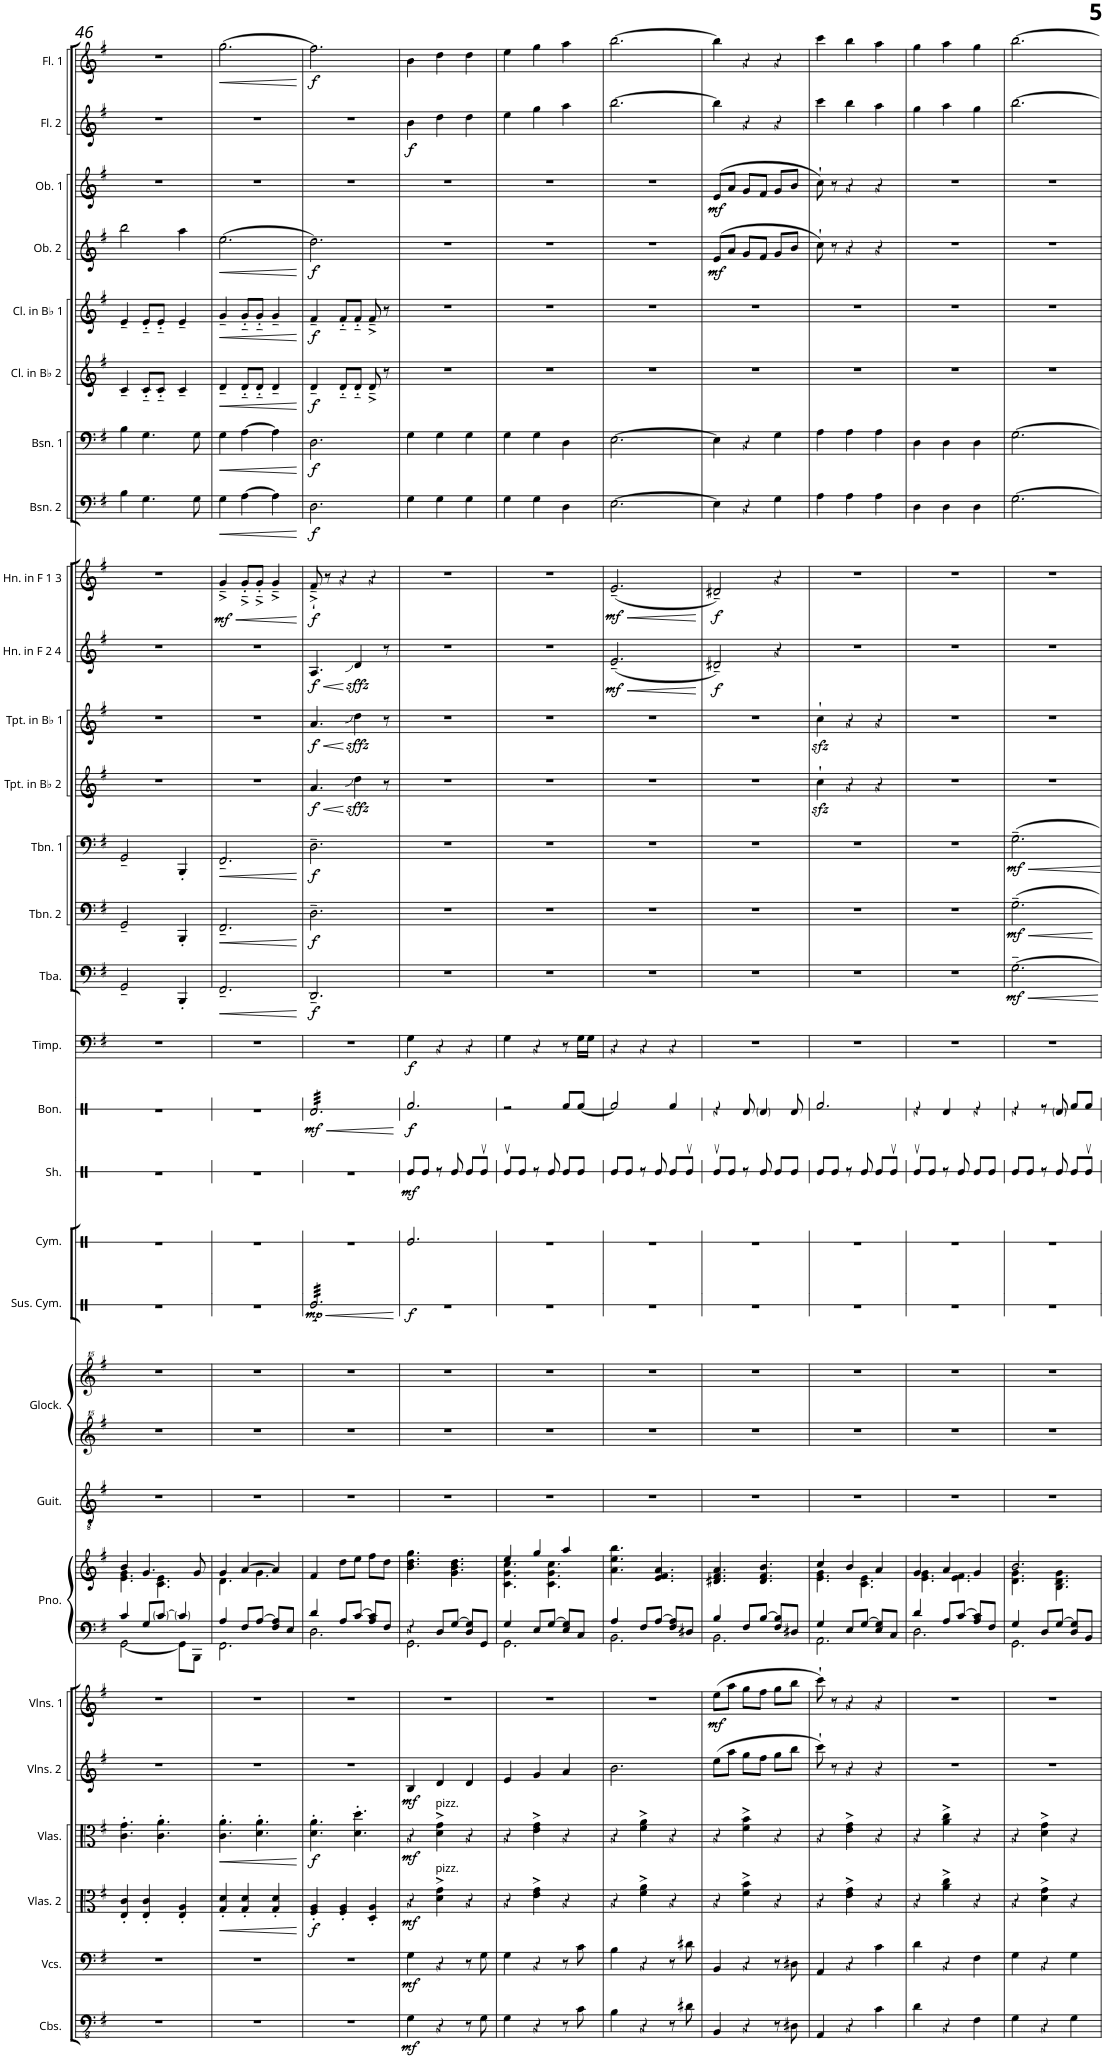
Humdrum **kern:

**kern	**dynam	**kern	**dynam	**kern	**dynam	**kern	**dynam	**kern	**dynam	**kern	**dynam	**kern	**kern	**kern	**kern	**kern	**kern	**dynam	**kern	**kern	**dynam	**kern	**dynam	**kern	**dynam	**kern	**dynam	**kern	**dynam	**kern	**dynam	**kern	**dynam	**kern	**dynam	**kern	**dynam	**kern	**dynam	**kern	**dynam	**kern	**dynam	**kern	**dynam	**kern	**dynam	**kern	**dynam	**kern	**dynam	**kern	**dynam	**kern	**dynam
*part29	*part29	*part28	*part28	*part27	*part27	*part26	*part26	*part25	*part25	*part24	*part24	*part23	*part23	*part22	*part21	*part21	*part20	*part20	*part19	*part18	*part18	*part17	*part17	*part16	*part16	*part15	*part15	*part14	*part14	*part13	*part13	*part12	*part12	*part11	*part11	*part10	*part10	*part9	*part9	*part8	*part8	*part7	*part7	*part6	*part6	*part5	*part5	*part4	*part4	*part3	*part3	*part2	*part2	*part1	*part1
*staff31	*staff31	*staff30	*staff30	*staff29	*staff29	*staff28	*staff28	*staff27	*staff27	*staff26	*staff26	*staff25	*staff24	*staff23	*staff22	*staff21	*staff20	*staff20	*staff19	*staff18	*staff18	*staff17	*staff17	*staff16	*staff16	*staff15	*staff15	*staff14	*staff14	*staff13	*staff13	*staff12	*staff12	*staff11	*staff11	*staff10	*staff10	*staff9	*staff9	*staff8	*staff8	*staff7	*staff7	*staff6	*staff6	*staff5	*staff5	*staff4	*staff4	*staff3	*staff3	*staff2	*staff2	*staff1	*staff1
*I"Contrabasses	*	*I"Violoncellos	*	*I"Violas 2	*	*I"Violas	*	*I"Violins 2	*	*I"Violins 1	*	*I"Piano	*	*I"Classical Guitar	*I"Glockenspiel	*	*I"Suspended Cymbal	*	*I"Cymbals	*I"Shaker	*	*I"Bongos	*	*I"Timpani	*	*I"Tuba	*	*I"Trombone 2	*	*I"Trombone 1	*	*I"Trumpet in Bb 2	*	*I"Trumpet in Bb 1	*	*I"Horn in F 2 &amp; 4	*	*I"Horn in F 1 &amp; 3	*	*I"Bassoon 2	*	*I"Bassoon 1	*	*I"Clarinet in Bb 2	*	*I"Clarinet in Bb 1	*	*I"Oboe 2	*	*I"Oboe 1	*	*I"Flute 2	*	*I"Flute 1	*
*I'Cbs.	*	*I'Vcs.	*	*I'Vlas. 2	*	*I'Vlas.	*	*I'Vlns. 2	*	*I'Vlns. 1	*	*I'Pno.	*	*I'Guit.	*I'Glock.	*	*I'Sus. Cym.	*	*I'Cym.	*I'Sh.	*	*I'Bon.	*	*I'Timp.	*	*I'Tba.	*	*I'Tbn. 2	*	*I'Tbn. 1	*	*I'Tpt. in Bb 2	*	*I'Tpt. in Bb 1	*	*I'Hn. in F 2 4	*	*I'Hn. in F 1 3	*	*I'Bsn. 2	*	*I'Bsn. 1	*	*I'Cl. in Bb 2	*	*I'Cl. in Bb 1	*	*I'Ob. 2	*	*I'Ob. 1	*	*I'Fl. 2	*	*I'Fl. 1	*
!!LO:PB:g=z
*clefFv4	*	*clefF4	*	*clefC3	*	*clefC3	*	*clefG2	*	*clefG2	*	*clefF4	*clefG2	*clefGv2	*clefG^^2	*clefG^^2	*clefX	*	*clefX	*clefX	*	*clefX	*	*clefF4	*	*clefF4	*	*clefF4	*	*clefF4	*	*clefG2	*	*clefG2	*	*clefG2	*	*clefG2	*	*clefF4	*	*clefF4	*	*clefG2	*	*clefG2	*	*clefG2	*	*clefG2	*	*clefG2	*	*clefG2	*
*	*	*	*	*	*	*	*	*	*	*	*	*	*	*	*	*	*	*	*	*	*	*	*	*	*	*	*	*	*	*	*	*Trd1c2	*	*Trd1c2	*	*Trd4c7	*	*Trd4c7	*	*	*	*	*	*Trd1c2	*	*Trd1c2	*	*	*	*	*	*	*	*	*
*k[f#]	*	*k[f#]	*	*k[f#]	*	*k[f#]	*	*k[f#]	*	*k[f#]	*	*k[f#]	*k[f#]	*k[f#]	*k[f#]	*k[f#]	*k[]	*	*k[]	*k[]	*	*k[]	*	*k[f#]	*	*k[f#]	*	*k[f#]	*	*k[f#]	*	*k[f#]	*	*k[f#]	*	*k[f#]	*	*k[f#]	*	*k[f#]	*	*k[f#]	*	*k[f#]	*	*k[f#]	*	*k[f#]	*	*k[f#]	*	*k[f#]	*	*k[f#]	*
*M3/4	*	*M3/4	*	*M3/4	*	*M3/4	*	*M3/4	*	*M3/4	*	*M3/4	*M3/4	*M3/4	*M3/4	*M3/4	*M3/4	*	*M3/4	*M3/4	*	*M3/4	*	*M3/4	*	*M3/4	*	*M3/4	*	*M3/4	*	*M3/4	*	*M3/4	*	*M3/4	*	*M3/4	*	*M3/4	*	*M3/4	*	*M3/4	*	*M3/4	*	*M3/4	*	*M3/4	*	*M3/4	*	*M3/4	*
=46	=46	=46	=46	=46	=46	=46	=46	=46	=46	=46	=46	=46	=46	=46	=46	=46	=46	=46	=46	=46	=46	=46	=46	=46	=46	=46	=46	=46	=46	=46	=46	=46	=46	=46	=46	=46	=46	=46	=46	=46	=46	=46	=46	=46	=46	=46	=46	=46	=46	=46	=46	=46	=46	=46	=46
*	*	*	*	*	*	*	*	*	*	*	*	*^	*^	*	*	*	*	*	*	*	*	*	*	*	*	*	*	*	*	*	*	*	*	*	*	*	*	*	*	*	*	*	*	*	*	*	*	*	*	*	*	*	*	*	*
2.r	.	2.r	.	4E/' 4c/'	.	4.c\' 4.g\'	.	2.r	.	2.r	.	4c/	[2GG\	4b/	4.e\ 4.g\	2.r	2.r	2.r	2.r	.	2.r	2.r	.	2.r	.	2.r	.	2GG~/	.	2GG~/	.	2GG~/	.	2.r	.	2.r	.	2.r	.	2.r	.	4B\	.	4B\	.	4c~/	.	4e~/	.	2bb\	.	2.r	.	2.r	.	2.r	.
.	.	.	.	4E/' 4c/'	.	.	.	.	.	.	.	8G/L	.	4.g/	.	.	.	.	.	.	.	.	.	.	.	.	.	.	.	.	.	.	.	.	.	.	.	.	.	.	.	4.G\	.	4.G\	.	8c'~/L	.	8e'~/L	.	.	.	.	.	.	.	.	.
.	.	.	.	.	.	4.c\' 4.a\'	.	.	.	.	.	[8c/J	.	.	4.c\ 4.e\	.	.	.	.	.	.	.	.	.	.	.	.	.	.	.	.	.	.	.	.	.	.	.	.	.	.	.	.	.	.	8c'~/J	.	8e'~/J	.	.	.	.	.	.	.	.	.
.	.	.	.	4E/' 4A/'	.	.	.	.	.	.	.	4c/]	8GG\L]	.	.	.	.	.	.	.	.	.	.	.	.	.	.	4BBB'/	.	4BBB'/	.	4BBB'/	.	.	.	.	.	.	.	.	.	.	.	.	.	4c~/	.	4e~/	.	4aa\	.	.	.	.	.	.	.
.	.	.	.	.	.	.	.	.	.	.	.	.	8BBB\J	8g/	.	.	.	.	.	.	.	.	.	.	.	.	.	.	.	.	.	.	.	.	.	.	.	.	.	.	.	8G\	.	8G\	.	.	.	.	.	.	.	.	.	.	.	.	.
=47	=47	=47	=47	=47	=47	=47	=47	=47	=47	=47	=47	=47	=47	=47	=47	=47	=47	=47	=47	=47	=47	=47	=47	=47	=47	=47	=47	=47	=47	=47	=47	=47	=47	=47	=47	=47	=47	=47	=47	=47	=47	=47	=47	=47	=47	=47	=47	=47	=47	=47	=47	=47	=47	=47	=47	=47	=47
!	!	!	!	!	!	!	!	!	!	!	!	!	!	!	!	!	!	!	!	!	!	!	!	!	!	!	!	!	!LO:HP:b	!	!LO:HP:b	!	!LO:HP:b	!	!	!	!	!	!	!	!LO:HP:b	!	!	!	!	!	!	!	!	!	!	!	!	!	!	!	!LO:HP:b
!	!	!	!	!	!	!	!	!	!	!	!	!	!	!	!	!	!	!	!	!	!	!	!	!	!	!	!	!	!	!	!	!	!	!	!	!	!	!	!	!	!LO:DY:n=1:b	!	!	!	!	!	!	!	!	!	!	!	!	!	!	!	!
2.r	.	2.r	.	4G/' 4d/'	.	4.c\' 4.a\'	.	2.r	.	2.r	.	4A/	2.FF#\	4g/	4.d\	2.r	2.r	2.r	2.r	.	2.r	2.r	.	2.r	.	2.r	.	2.FF#~/	<	2.FF#~/	<	2.FF#~/	<	2.r	.	2.r	.	2.r	.	4g~^/	< mf	4G\	.	4G\	.	4d~/	.	4g~/	.	(2.ee\	.	2.r	.	2.r	.	(2.gg\	<
.	.	.	.	4G/' 4d/'	.	.	.	.	.	.	.	8F#/L	.	[4a/	.	.	.	.	.	.	.	.	.	.	.	.	.	.	.	.	.	.	.	.	.	.	.	.	.	8g'~^/L	.	[4A\	.	[4A\	.	8d'~/L	.	8g'~/L	.	.	.	.	.	.	.	.	.
.	.	.	.	.	.	4.d\' 4.a\'	.	.	.	.	.	[8A/J	.	.	4.g\	.	.	.	.	.	.	.	.	.	.	.	.	.	.	.	.	.	.	.	.	.	.	.	.	8g'~^/J	.	.	.	.	.	8d'~/J	.	8g'~/J	.	.	.	.	.	.	.	.	.
.	.	.	.	4G/' 4d/'	.	.	.	.	.	.	.	8F#/ 8A/]L	.	4a/]	.	.	.	.	.	.	.	.	.	.	.	.	.	.	.	.	.	.	.	.	.	.	.	.	.	4g~^/	.	4A\]	.	4A\]	.	4d~/	.	4g~/	.	.	.	.	.	.	.	.	.
.	.	.	.	.	.	.	.	.	.	.	.	8E/J	.	.	.	.	.	.	.	.	.	.	.	.	.	.	.	.	.	.	.	.	.	.	.	.	.	.	.	.	.	.	.	.	.	.	.	.	.	.	.	.	.	.	.	.	.
*	*	*	*	*	*	*	*	*	*	*	*	*v	*v	*	*	*	*	*	*	*	*	*	*	*	*	*	*	*	*	*	*	*	*	*	*	*	*	*	*	*	*	*	*	*	*	*	*	*	*	*	*	*	*	*	*	*	*
*	*	*	*	*	*	*	*	*	*	*	*	*	*v	*v	*	*	*	*	*	*	*	*	*	*	*	*	*	*	*	*	*	*	*	*	*	*	*	*	*	*	*	*	*	*	*	*	*	*	*	*	*	*	*	*	*	*
.	.	.	.	.	.	.	.	.	.	.	.	.	.	.	.	.	.	.	.	.	.	.	.	.	.	.	.	.	.	.	.	.	.	.	.	.	.	.	.	.	.	.	.	.	.	.	.	.	.	.	.	.	.	.	[
=48	=48	=48	=48	=48	=48	=48	=48	=48	=48	=48	=48	=48	=48	=48	=48	=48	=48	=48	=48	=48	=48	=48	=48	=48	=48	=48	=48	=48	=48	=48	=48	=48	=48	=48	=48	=48	=48	=48	=48	=48	=48	=48	=48	=48	=48	=48	=48	=48	=48	=48	=48	=48	=48	=48	=48
*	*	*	*	*	*	*	*	*	*	*	*	*^	*	*	*	*	*	*	*	*	*	*	*	*	*	*	*	*	*	*	*	*	*	*	*	*	*	*	*	*	*	*	*	*	*	*	*	*	*	*	*	*	*	*	*
!	!	!	!	!	!LO:DY:b	!	!LO:DY:b	!	!	!	!	!	!	!	!	!	!	!	!LO:DY:b	!	!	!	!	!LO:DY:b	!	!	!	!LO:DY:b	!	!LO:DY:b	!	!LO:DY:b	!	!LO:DY:b	!	!LO:DY:b	!	!LO:HP:b	!	!	!	!	!	!	!	!	!	!	!	!	!	!	!	!	!	!
!	!	!	!	!	!	!	!	!	!	!	!	!	!	!	!	!	!	!	!	!	!	!	!	!	!	!	!	!	!	!	!	!	!	!	!	!	!	!LO:DY:n=1:b	!	!LO:DY:b	!	!LO:DY:b	!	!LO:DY:b	!	!LO:DY:b	!	!LO:DY:b	!	!LO:DY:b	!	!	!	!	!	!LO:DY:b
*	*	*	*	*	*	*	*	*	*	*	*	*	*	*	*	*	*	*tremolo	*	*	*	*	*	*	*	*	*	*	*	*	*	*	*	*	*	*	*	*	*	*	*	*	*	*	*	*	*	*	*	*	*	*	*	*	*	*
*	*	*	*	*	*	*	*	*	*	*	*	*	*	*	*	*	*	*	*	*	*	*	*tremolo	*	*	*	*	*	*	*	*	*	*	*	*	*	*	*	*	*	*	*	*	*	*	*	*	*	*	*	*	*	*	*	*	*
2.r	.	2.r	.	4F#/' 4A/'	f	4.d\' 4.a\'	f	2.r	.	2.r	.	4d/	2.D\	4f#/	2.r	2.r	2.r	32Re/LLL	mp	2.r	2.r	.	32Rd/LLL	mf	2.r	.	2.DD~/	f	2.D~\	f	2.D~\	f	4.a/	f	4.a/	f	4.A/	< f	8f#~^`/	f	2.D\	f	2.D\	f	4d~/	f	4f#~/	f	2.dd\)	f	2.r	.	2.r	.	2.ff#\)	f
.	.	.	.	.	.	.	.	.	.	.	.	.	.	.	.	.	.	32Re/	.	.	.	.	32Rd/	.	.	.	.	.	.	.	.	.	.	.	.	.	.	.	.	.	.	.	.	.	.	.	.	.	.	.	.	.	.	.	.	.
.	.	.	.	.	.	.	.	.	.	.	.	.	.	.	.	.	.	32Re/	.	.	.	.	32Rd/	.	.	.	.	.	.	.	.	.	.	.	.	.	.	.	.	.	.	.	.	.	.	.	.	.	.	.	.	.	.	.	.	.
.	.	.	.	.	.	.	.	.	.	.	.	.	.	.	.	.	.	32Re/	.	.	.	.	32Rd/	.	.	.	.	.	.	.	.	.	.	.	.	.	.	.	.	.	.	.	.	.	.	.	.	.	.	.	.	.	.	.	.	.
.	.	.	.	.	.	.	.	.	.	.	.	.	.	.	.	.	.	32Re/	.	.	.	.	32Rd/	.	.	.	.	.	.	.	.	.	.	.	.	.	.	.	8r	.	.	.	.	.	.	.	.	.	.	.	.	.	.	.	.	.
.	.	.	.	.	.	.	.	.	.	.	.	.	.	.	.	.	.	32Re/	.	.	.	.	32Rd/	.	.	.	.	.	.	.	.	.	.	.	.	.	.	.	.	.	.	.	.	.	.	.	.	.	.	.	.	.	.	.	.	.
.	.	.	.	.	.	.	.	.	.	.	.	.	.	.	.	.	.	32Re/	.	.	.	.	32Rd/	.	.	.	.	.	.	.	.	.	.	.	.	.	.	.	.	.	.	.	.	.	.	.	.	.	.	.	.	.	.	.	.	.
.	.	.	.	.	.	.	.	.	.	.	.	.	.	.	.	.	.	32Re/	.	.	.	.	32Rd/	.	.	.	.	.	.	.	.	.	.	.	.	.	.	.	.	.	.	.	.	.	.	.	.	.	.	.	.	.	.	.	.	.
.	.	.	.	4F#/' 4A/'	.	.	.	.	.	.	.	8A/L	.	8dd\L	.	.	.	32Re/	.	.	.	.	32Rd/	.	.	.	.	.	.	.	.	.	.	.	.	.	.	.	4r	.	.	.	.	.	8d'~/L	.	8f#'~/L	.	.	.	.	.	.	.	.	.
.	.	.	.	.	.	.	.	.	.	.	.	.	.	.	.	.	.	32Re/	.	.	.	.	32Rd/	.	.	.	.	.	.	.	.	.	.	.	.	.	.	.	.	.	.	.	.	.	.	.	.	.	.	.	.	.	.	.	.	.
.	.	.	.	.	.	.	.	.	.	.	.	.	.	.	.	.	.	32Re/	.	.	.	.	32Rd/	.	.	.	.	.	.	.	.	.	.	.	.	.	.	.	.	.	.	.	.	.	.	.	.	.	.	.	.	.	.	.	.	.
.	.	.	.	.	.	.	.	.	.	.	.	.	.	.	.	.	.	32Re/	.	.	.	.	32Rd/	.	.	.	.	.	.	.	.	.	.	.	.	.	.	.	.	.	.	.	.	.	.	.	.	.	.	.	.	.	.	.	.	.
!	!	!	!	!	!	!	!	!	!	!	!	!	!	!	!	!	!	!	!	!	!	!	!	!	!	!	!	!	!	!	!	!	!	!LO:DY:b	!	!LO:DY:b	!	!LO:DY:n=2:b	!	!	!	!	!	!	!	!	!	!	!	!	!	!	!	!	!	!
.	.	.	.	.	.	4.d\' 4.dd\'	.	.	.	.	.	[8c/J	.	8ee\J	.	.	.	32Re/	.	.	.	.	32Rd/	.	.	.	.	.	.	.	.	.	4dd\	sffz	4dd\	sffz	4d/	sffz	.	.	.	.	.	.	8d'~/J	.	8f#'~/J	.	.	.	.	.	.	.	.	.
.	.	.	.	.	.	.	.	.	.	.	.	.	.	.	.	.	.	32Re/	.	.	.	.	32Rd/	.	.	.	.	.	.	.	.	.	.	.	.	.	.	.	.	.	.	.	.	.	.	.	.	.	.	.	.	.	.	.	.	.
.	.	.	.	.	.	.	.	.	.	.	.	.	.	.	.	.	.	32Re/	.	.	.	.	32Rd/	.	.	.	.	.	.	.	.	.	.	.	.	.	.	.	.	.	.	.	.	.	.	.	.	.	.	.	.	.	.	.	.	.
.	.	.	.	.	.	.	.	.	.	.	.	.	.	.	.	.	.	32Re/	.	.	.	.	32Rd/	.	.	.	.	.	.	.	.	.	.	.	.	.	.	.	.	.	.	.	.	.	.	.	.	.	.	.	.	.	.	.	.	.
.	.	.	.	4D/' 4A/'	.	.	.	.	.	.	.	8A/ 8c/]L	.	8ff#\L	.	.	.	32Re/	.	.	.	.	32Rd/	.	.	.	.	.	.	.	.	.	.	.	.	.	.	.	4r	.	.	.	.	.	8d~^/	.	8f#~^/	.	.	.	.	.	.	.	.	.
.	.	.	.	.	.	.	.	.	.	.	.	.	.	.	.	.	.	32Re/	.	.	.	.	32Rd/	.	.	.	.	.	.	.	.	.	.	.	.	.	.	.	.	.	.	.	.	.	.	.	.	.	.	.	.	.	.	.	.	.
.	.	.	.	.	.	.	.	.	.	.	.	.	.	.	.	.	.	32Re/	.	.	.	.	32Rd/	.	.	.	.	.	.	.	.	.	.	.	.	.	.	.	.	.	.	.	.	.	.	.	.	.	.	.	.	.	.	.	.	.
.	.	.	.	.	.	.	.	.	.	.	.	.	.	.	.	.	.	32Re/	.	.	.	.	32Rd/	.	.	.	.	.	.	.	.	.	.	.	.	.	.	.	.	.	.	.	.	.	.	.	.	.	.	.	.	.	.	.	.	.
.	.	.	.	.	.	.	.	.	.	.	.	8F#/J	.	8dd\J	.	.	.	32Re/	.	.	.	.	32Rd/	.	.	.	.	.	.	.	.	.	8r	.	8r	.	8r	.	.	.	.	.	.	.	8r	.	8r	.	.	.	.	.	.	.	.	.
.	.	.	.	.	.	.	.	.	.	.	.	.	.	.	.	.	.	32Re/	.	.	.	.	32Rd/	.	.	.	.	.	.	.	.	.	.	.	.	.	.	.	.	.	.	.	.	.	.	.	.	.	.	.	.	.	.	.	.	.
.	.	.	.	.	.	.	.	.	.	.	.	.	.	.	.	.	.	32Re/	.	.	.	.	32Rd/	.	.	.	.	.	.	.	.	.	.	.	.	.	.	.	.	.	.	.	.	.	.	.	.	.	.	.	.	.	.	.	.	.
.	.	.	.	.	.	.	.	.	.	.	.	.	.	.	.	.	.	32Re/JJJ	.	.	.	.	32Rd/JJJ	.	.	.	.	.	.	.	.	.	.	.	.	.	.	.	.	.	.	.	.	.	.	.	.	.	.	.	.	.	.	.	.	.
*	*	*	*	*	*	*	*	*	*	*	*	*	*	*	*	*	*	*	*	*	*	*	*Xtremolo	*	*	*	*	*	*	*	*	*	*	*	*	*	*	*	*	*	*	*	*	*	*	*	*	*	*	*	*	*	*	*	*	*
*	*	*	*	*	*	*	*	*	*	*	*	*	*	*	*	*	*	*Xtremolo	*	*	*	*	*	*	*	*	*	*	*	*	*	*	*	*	*	*	*	*	*	*	*	*	*	*	*	*	*	*	*	*	*	*	*	*	*	*
=49	=49	=49	=49	=49	=49	=49	=49	=49	=49	=49	=49	=49	=49	=49	=49	=49	=49	=49	=49	=49	=49	=49	=49	=49	=49	=49	=49	=49	=49	=49	=49	=49	=49	=49	=49	=49	=49	=49	=49	=49	=49	=49	=49	=49	=49	=49	=49	=49	=49	=49	=49	=49	=49	=49	=49	=49
!	!LO:DY:b	!	!LO:DY:b	!	!LO:DY:b	!	!LO:DY:b	!	!LO:DY:b	!	!	!	!	!	!	!	!	!	!LO:DY:b	!	!	!LO:DY:b	!	!LO:DY:b	!	!LO:DY:b	!	!	!	!	!	!	!	!	!	!	!	!	!	!	!	!	!	!	!	!	!	!	!	!	!	!	!	!LO:DY:b	!	!
4GG\	mf	4G\	mf	4r	mf	4r	mf	4B/	mf	2.r	.	4r	2.GG\	4.b\ 4.dd\ 4.gg\	2.r	2.r	2.r	2.r	f	2.Re/	8Re/L	mf	2.Rf/	f	4G\	f	2.r	.	2.r	.	2.r	.	2.r	.	2.r	.	2.r	.	2.r	.	4G\	.	4G\	.	2.r	.	2.r	.	2.r	.	2.r	.	4b\	f	4b\	.
.	.	.	.	.	.	.	.	.	.	.	.	.	.	.	.	.	.	.	.	.	8Re/J	.	.	.	.	.	.	.	.	.	.	.	.	.	.	.	.	.	.	.	.	.	.	.	.	.	.	.	.	.	.	.	.	.	.	.
!	!	!	!	!	!	!LO:TX:a:t=pizz.	!	!	!	!	!	!	!	!	!	!	!	!	!	!	!	!	!	!	!	!	!	!	!	!	!	!	!	!	!	!	!	!	!	!	!	!	!	!	!	!	!	!	!	!	!	!	!	!	!	!
!	!	!	!	!LO:TX:a:t=pizz.	!	!	!	!	!	!	!	!	!	!	!	!	!	!	!	!	!	!	!	!	!	!	!	!	!	!	!	!	!	!	!	!	!	!	!	!	!	!	!	!	!	!	!	!	!	!	!	!	!	!	!	!
4r	.	4r	.	4d\^ 4g\^	.	4d\^ 4g\^	.	4d/	.	.	.	8D/L	.	.	.	.	.	.	.	.	8r	.	.	.	4r	.	.	.	.	.	.	.	.	.	.	.	.	.	.	.	4G\	.	4G\	.	.	.	.	.	.	.	.	.	4dd\	.	4dd\	.
.	.	.	.	.	.	.	.	.	.	.	.	[8G/J	.	4.g\ 4.b\ 4.dd\	.	.	.	.	.	.	8Re/	.	.	.	.	.	.	.	.	.	.	.	.	.	.	.	.	.	.	.	.	.	.	.	.	.	.	.	.	.	.	.	.	.	.	.
8r	.	8r	.	4r	.	4r	.	4d/	.	.	.	8D/ 8G/]L	.	.	.	.	.	.	.	.	8Re/L	.	.	.	4r	.	.	.	.	.	.	.	.	.	.	.	.	.	.	.	4G\	.	4G\	.	.	.	.	.	.	.	.	.	4dd\	.	4dd\	.
8GG\	.	8G\	.	.	.	.	.	.	.	.	.	8GG/J	.	.	.	.	.	.	.	.	8Rev/J	.	.	.	.	.	.	.	.	.	.	.	.	.	.	.	.	.	.	.	.	.	.	.	.	.	.	.	.	.	.	.	.	.	.	.
=50	=50	=50	=50	=50	=50	=50	=50	=50	=50	=50	=50	=50	=50	=50	=50	=50	=50	=50	=50	=50	=50	=50	=50	=50	=50	=50	=50	=50	=50	=50	=50	=50	=50	=50	=50	=50	=50	=50	=50	=50	=50	=50	=50	=50	=50	=50	=50	=50	=50	=50	=50	=50	=50	=50	=50	=50
*	*	*	*	*	*	*	*	*	*	*	*	*	*	*^	*	*	*	*	*	*	*	*	*	*	*	*	*	*	*	*	*	*	*	*	*	*	*	*	*	*	*	*	*	*	*	*	*	*	*	*	*	*	*	*	*	*
4GG\	.	4G\	.	4r	.	4r	.	4e/	.	2.r	.	4G/	2.GG\	4ee/	4.c\ 4.g\ 4.cc\	2.r	2.r	2.r	2.r	.	2.r	8Rev/L	.	2r	.	4G\	.	2.r	.	2.r	.	2.r	.	2.r	.	2.r	.	2.r	.	2.r	.	4G\	.	4G\	.	2.r	.	2.r	.	2.r	.	2.r	.	4ee\	.	4ee\	.
.	.	.	.	.	.	.	.	.	.	.	.	.	.	.	.	.	.	.	.	.	.	8Re/J	.	.	.	.	.	.	.	.	.	.	.	.	.	.	.	.	.	.	.	.	.	.	.	.	.	.	.	.	.	.	.	.	.	.	.
4r	.	4r	.	4e\^ 4g\^	.	4e\^ 4g\^	.	4g/	.	.	.	8E/L	.	4gg/	.	.	.	.	.	.	.	8r	.	.	.	4r	.	.	.	.	.	.	.	.	.	.	.	.	.	.	.	4G\	.	4G\	.	.	.	.	.	.	.	.	.	4gg\	.	4gg\	.
.	.	.	.	.	.	.	.	.	.	.	.	[8G/J	.	.	4.c\ 4.g\ 4.cc\	.	.	.	.	.	.	8Re/	.	.	.	.	.	.	.	.	.	.	.	.	.	.	.	.	.	.	.	.	.	.	.	.	.	.	.	.	.	.	.	.	.	.	.
8r	.	8r	.	4r	.	4r	.	4a/	.	.	.	8E/ 8G/]L	.	4aa/	.	.	.	.	.	.	.	8Re/L	.	8Rf/L	.	8r	.	.	.	.	.	.	.	.	.	.	.	.	.	.	.	4D\	.	4D\	.	.	.	.	.	.	.	.	.	4aa\	.	4aa\	.
8C\	.	8c\	.	.	.	.	.	.	.	.	.	8C/J	.	.	.	.	.	.	.	.	.	8Re/J	.	[8Rf/J	.	16G\LL	.	.	.	.	.	.	.	.	.	.	.	.	.	.	.	.	.	.	.	.	.	.	.	.	.	.	.	.	.	.	.
.	.	.	.	.	.	.	.	.	.	.	.	.	.	.	.	.	.	.	.	.	.	.	.	.	.	16G\JJ	.	.	.	.	.	.	.	.	.	.	.	.	.	.	.	.	.	.	.	.	.	.	.	.	.	.	.	.	.	.	.
*	*	*	*	*	*	*	*	*	*	*	*	*	*	*v	*v	*	*	*	*	*	*	*	*	*	*	*	*	*	*	*	*	*	*	*	*	*	*	*	*	*	*	*	*	*	*	*	*	*	*	*	*	*	*	*	*	*	*
=51	=51	=51	=51	=51	=51	=51	=51	=51	=51	=51	=51	=51	=51	=51	=51	=51	=51	=51	=51	=51	=51	=51	=51	=51	=51	=51	=51	=51	=51	=51	=51	=51	=51	=51	=51	=51	=51	=51	=51	=51	=51	=51	=51	=51	=51	=51	=51	=51	=51	=51	=51	=51	=51	=51	=51	=51
!	!	!	!	!	!	!	!	!	!	!	!	!	!	!	!	!	!	!	!	!	!	!	!	!	!	!	!	!	!	!	!	!	!	!	!	!	!	!LO:DY:b	!	!LO:DY:b	!	!	!	!	!	!	!	!	!	!	!	!	!	!	!	!
4BB\	.	4B\	.	4r	.	4r	.	2.b\	.	2.r	.	4A/	2.BB\	4.a\ 4.ee\ 4.bb\	2.r	2.r	2.r	2.r	.	2.r	8Re/L	.	2Rf/]	.	4r	.	2.r	.	2.r	.	2.r	.	2.r	.	2.r	.	(2.e~/	mf	(2.e~/	mf	[2.E\	.	[2.E\	.	2.r	.	2.r	.	2.r	.	2.r	.	[2.bb\	.	[2.bb\	.
.	.	.	.	.	.	.	.	.	.	.	.	.	.	.	.	.	.	.	.	.	8Re/J	.	.	.	.	.	.	.	.	.	.	.	.	.	.	.	.	.	.	.	.	.	.	.	.	.	.	.	.	.	.	.	.	.	.	.
4r	.	4r	.	4f#\^ 4a\^	.	4f#\^ 4a\^	.	.	.	.	.	8F#/L	.	.	.	.	.	.	.	.	8r	.	.	.	4r	.	.	.	.	.	.	.	.	.	.	.	.	.	.	.	.	.	.	.	.	.	.	.	.	.	.	.	.	.	.	.
.	.	.	.	.	.	.	.	.	.	.	.	[8A/J	.	4.e/ 4.f#/ 4.a/	.	.	.	.	.	.	8Re/	.	.	.	.	.	.	.	.	.	.	.	.	.	.	.	.	.	.	.	.	.	.	.	.	.	.	.	.	.	.	.	.	.	.	.
8r	.	8r	.	4r	.	4r	.	.	.	.	.	8F#/ 8A/]L	.	.	.	.	.	.	.	.	8Re/L	.	4Rf/	.	4r	.	.	.	.	.	.	.	.	.	.	.	.	.	.	.	.	.	.	.	.	.	.	.	.	.	.	.	.	.	.	.
8D#X\	.	8d#X\	.	.	.	.	.	.	.	.	.	8D#X/J	.	.	.	.	.	.	.	.	8Rev/J	.	.	.	.	.	.	.	.	.	.	.	.	.	.	.	.	.	.	.	.	.	.	.	.	.	.	.	.	.	.	.	.	.	.	.
*	*	*	*	*	*	*	*	*	*	*	*	*v	*v	*	*	*	*	*	*	*	*	*	*	*	*	*	*	*	*	*	*	*	*	*	*	*	*	*	*	*	*	*	*	*	*	*	*	*	*	*	*	*	*	*	*	*
.	.	.	.	.	.	.	.	.	.	.	.	.	.	.	.	.	.	.	.	.	.	.	.	.	.	.	.	.	.	.	.	.	.	.	.	.	[	.	[	.	.	.	.	.	.	.	.	.	.	.	.	.	.	.	.
=52	=52	=52	=52	=52	=52	=52	=52	=52	=52	=52	=52	=52	=52	=52	=52	=52	=52	=52	=52	=52	=52	=52	=52	=52	=52	=52	=52	=52	=52	=52	=52	=52	=52	=52	=52	=52	=52	=52	=52	=52	=52	=52	=52	=52	=52	=52	=52	=52	=52	=52	=52	=52	=52	=52	=52
*	*	*	*	*	*	*	*	*	*	*	*	*^	*	*	*	*	*	*	*	*	*	*	*	*	*	*	*	*	*	*	*	*	*	*	*	*	*	*	*	*	*	*	*	*	*	*	*	*	*	*	*	*	*	*	*
!	!	!	!	!	!	!	!	!	!	!	!LO:DY:b	!	!	!	!	!	!	!	!	!	!	!	!	!	!	!	!	!	!	!	!	!	!	!	!	!	!	!LO:DY:b	!	!LO:DY:b	!	!	!	!	!	!	!	!	!	!LO:DY:b	!	!LO:DY:b	!	!	!	!
4BBB/	.	4BB/	.	4r	.	4r	.	(8ee\L	.	(8ee\L	mf	4B/	2.BB\	4.d#X/ 4.f#/ 4.a/	2.r	2.r	2.r	2.r	.	2.r	8Rev/L	.	4r	.	2.r	.	2.r	.	2.r	.	2.r	.	2.r	.	2.r	.	2d#X~/)	f	2d#X~/)	f	4E\]	.	4E\]	.	2.r	.	2.r	.	(8e/L	mf	(8e/L	mf	4bb\]	.	4bb\]	.
.	.	.	.	.	.	.	.	8aa\J	.	8aa\J	.	.	.	.	.	.	.	.	.	.	8Re/J	.	.	.	.	.	.	.	.	.	.	.	.	.	.	.	.	.	.	.	.	.	.	.	.	.	.	.	8a/J	.	8a/J	.	.	.	.	.
4r	.	4r	.	4f#\^ 4b\^	.	4f#\^ 4b\^	.	8gg\L	.	8gg\L	.	8F#/L	.	.	.	.	.	.	.	.	8r	.	8Rd/	.	.	.	.	.	.	.	.	.	.	.	.	.	.	.	.	.	4r	.	4r	.	.	.	.	.	8g/L	.	8g/L	.	4r	.	4r	.
.	.	.	.	.	.	.	.	8ff#\J	.	8ff#\J	.	[8B/J	.	4.d#/ 4.f#/ 4.b/	.	.	.	.	.	.	8Re/	.	4Rd/	.	.	.	.	.	.	.	.	.	.	.	.	.	.	.	.	.	.	.	.	.	.	.	.	.	8f#/J	.	8f#/J	.	.	.	.	.
8r	.	8r	.	4r	.	4r	.	8gg\L	.	8gg\L	.	8F#/ 8B/]L	.	.	.	.	.	.	.	.	8Re/L	.	.	.	.	.	.	.	.	.	.	.	.	.	.	.	4r	.	4r	.	4G\	.	4G\	.	.	.	.	.	8g/L	.	8g/L	.	4r	.	4r	.
8DD#X\	.	8D#X\	.	.	.	.	.	8bb\J	.	8bb\J	.	8D#X/J	.	.	.	.	.	.	.	.	8Re/J	.	8Rd/	.	.	.	.	.	.	.	.	.	.	.	.	.	.	.	.	.	.	.	.	.	.	.	.	.	8b/J	.	8b/J	.	.	.	.	.
=53	=53	=53	=53	=53	=53	=53	=53	=53	=53	=53	=53	=53	=53	=53	=53	=53	=53	=53	=53	=53	=53	=53	=53	=53	=53	=53	=53	=53	=53	=53	=53	=53	=53	=53	=53	=53	=53	=53	=53	=53	=53	=53	=53	=53	=53	=53	=53	=53	=53	=53	=53	=53	=53	=53	=53	=53
*	*	*	*	*	*	*	*	*	*	*	*	*	*	*^	*	*	*	*	*	*	*	*	*	*	*	*	*	*	*	*	*	*	*	*	*	*	*	*	*	*	*	*	*	*	*	*	*	*	*	*	*	*	*	*	*	*
4AAA/	.	4AA/	.	4r	.	4r	.	8ccc`\)	.	8ccc`\)	.	4G/	2.AA\	4cc/	4.e\ 4.g\	2.r	2.r	2.r	2.r	.	2.r	8Re/L	.	2.Rf/	.	2.r	.	2.r	.	2.r	.	2.r	.	4cczz<`\	.	4cczz<`\	.	2.r	.	2.r	.	4A\	.	4A\	.	2.r	.	2.r	.	8cc`\)	.	8cc`\)	.	4ccc\	.	4ccc\	.
.	.	.	.	.	.	.	.	8r	.	8r	.	.	.	.	.	.	.	.	.	.	.	8Re/J	.	.	.	.	.	.	.	.	.	.	.	.	.	.	.	.	.	.	.	.	.	.	.	.	.	.	.	8r	.	8r	.	.	.	.	.
4r	.	4r	.	4e\^ 4g\^	.	4e\^ 4g\^	.	4r	.	4r	.	8E/L	.	4b/	.	.	.	.	.	.	.	8r	.	.	.	.	.	.	.	.	.	.	.	4r	.	4r	.	.	.	.	.	4A\	.	4A\	.	.	.	.	.	4r	.	4r	.	4bb\	.	4bb\	.
.	.	.	.	.	.	.	.	.	.	.	.	[8G/J	.	.	4.c\ 4.e\	.	.	.	.	.	.	8Re/	.	.	.	.	.	.	.	.	.	.	.	.	.	.	.	.	.	.	.	.	.	.	.	.	.	.	.	.	.	.	.	.	.	.	.
4C\	.	4c\	.	4r	.	4r	.	4r	.	4r	.	8E/ 8G/]L	.	4a/	.	.	.	.	.	.	.	8Re/L	.	.	.	.	.	.	.	.	.	.	.	4r	.	4r	.	.	.	.	.	4A\	.	4A\	.	.	.	.	.	4r	.	4r	.	4aa\	.	4aa\	.
.	.	.	.	.	.	.	.	.	.	.	.	8C/J	.	.	.	.	.	.	.	.	.	8Rev/J	.	.	.	.	.	.	.	.	.	.	.	.	.	.	.	.	.	.	.	.	.	.	.	.	.	.	.	.	.	.	.	.	.	.	.
=54	=54	=54	=54	=54	=54	=54	=54	=54	=54	=54	=54	=54	=54	=54	=54	=54	=54	=54	=54	=54	=54	=54	=54	=54	=54	=54	=54	=54	=54	=54	=54	=54	=54	=54	=54	=54	=54	=54	=54	=54	=54	=54	=54	=54	=54	=54	=54	=54	=54	=54	=54	=54	=54	=54	=54	=54	=54
4D\	.	4d\	.	4r	.	4r	.	2.r	.	2.r	.	4d/	2.D\	4g/	4.e\ 4.g\	2.r	2.r	2.r	2.r	.	2.r	8Rev/L	.	4r	.	2.r	.	2.r	.	2.r	.	2.r	.	2.r	.	2.r	.	2.r	.	2.r	.	4D\	.	4D\	.	2.r	.	2.r	.	2.r	.	2.r	.	4gg\	.	4gg\	.
.	.	.	.	.	.	.	.	.	.	.	.	.	.	.	.	.	.	.	.	.	.	8Re/J	.	.	.	.	.	.	.	.	.	.	.	.	.	.	.	.	.	.	.	.	.	.	.	.	.	.	.	.	.	.	.	.	.	.	.
4r	.	4r	.	4a\^ 4cc\^	.	4a\^ 4cc\^	.	.	.	.	.	8A/L	.	4a/	.	.	.	.	.	.	.	8r	.	4Rd/	.	.	.	.	.	.	.	.	.	.	.	.	.	.	.	.	.	4D\	.	4D\	.	.	.	.	.	.	.	.	.	4aa\	.	4aa\	.
.	.	.	.	.	.	.	.	.	.	.	.	[8c/J	.	.	4.e\ 4.f#\	.	.	.	.	.	.	8Re/	.	.	.	.	.	.	.	.	.	.	.	.	.	.	.	.	.	.	.	.	.	.	.	.	.	.	.	.	.	.	.	.	.	.	.
4FF#\	.	4F#\	.	4r	.	4r	.	.	.	.	.	8A/ 8c/]L	.	4g/	.	.	.	.	.	.	.	8Re/L	.	4r	.	.	.	.	.	.	.	.	.	.	.	.	.	.	.	.	.	4D\	.	4D\	.	.	.	.	.	.	.	.	.	4gg\	.	4gg\	.
.	.	.	.	.	.	.	.	.	.	.	.	8F#/J	.	.	.	.	.	.	.	.	.	8Re/J	.	.	.	.	.	.	.	.	.	.	.	.	.	.	.	.	.	.	.	.	.	.	.	.	.	.	.	.	.	.	.	.	.	.	.
=55	=55	=55	=55	=55	=55	=55	=55	=55	=55	=55	=55	=55	=55	=55	=55	=55	=55	=55	=55	=55	=55	=55	=55	=55	=55	=55	=55	=55	=55	=55	=55	=55	=55	=55	=55	=55	=55	=55	=55	=55	=55	=55	=55	=55	=55	=55	=55	=55	=55	=55	=55	=55	=55	=55	=55	=55	=55
!	!	!	!	!	!	!	!	!	!	!	!	!	!	!	!	!	!	!	!	!	!	!	!	!	!	!	!	!	!LO:DY:b	!	!LO:DY:b	!	!LO:DY:b	!	!	!	!	!	!	!	!	!	!	!	!	!	!	!	!	!	!	!	!	!	!	!	!
4GG\	.	4G\	.	4r	.	4r	.	2.r	.	2.r	.	4G/	2.GG\	2.b/	4.d\ 4.g\	2.r	2.r	2.r	2.r	.	2.r	8Re/L	.	4r	.	2.r	.	[2.G~\	mf	2.G~\	mf	2.G~\	mf	2.r	.	2.r	.	2.r	.	2.r	.	[2.G\	.	[2.G\	.	2.r	.	2.r	.	2.r	.	2.r	.	[2.bb\	.	[2.bb\	.
.	.	.	.	.	.	.	.	.	.	.	.	.	.	.	.	.	.	.	.	.	.	8Re/J	.	.	.	.	.	.	.	.	.	.	.	.	.	.	.	.	.	.	.	.	.	.	.	.	.	.	.	.	.	.	.	.	.	.	.
4r	.	4r	.	4d\^ 4g\^	.	4d\^ 4g\^	.	.	.	.	.	8D/L	.	.	.	.	.	.	.	.	.	8r	.	8r	.	.	.	.	.	.	.	.	.	.	.	.	.	.	.	.	.	.	.	.	.	.	.	.	.	.	.	.	.	.	.	.	.
.	.	.	.	.	.	.	.	.	.	.	.	[8G/J	.	.	4.B\ 4.d\ 4.g\	.	.	.	.	.	.	8Re/	.	8Rd/	.	.	.	.	.	.	.	.	.	.	.	.	.	.	.	.	.	.	.	.	.	.	.	.	.	.	.	.	.	.	.	.	.
4GG\	.	4G\	.	4r	.	4r	.	.	.	.	.	8D/ 8G/]L	.	.	.	.	.	.	.	.	.	8Re/L	.	8Rf/L	.	.	.	.	.	.	.	.	.	.	.	.	.	.	.	.	.	.	.	.	.	.	.	.	.	.	.	.	.	.	.	.	.
.	.	.	.	.	.	.	.	.	.	.	.	8BB/J	.	.	.	.	.	.	.	.	.	8Rev/J	.	8Rf/J	.	.	.	.	.	.	.	.	.	.	.	.	.	.	.	.	.	.	.	.	.	.	.	.	.	.	.	.	.	.	.	.	.
*	*	*	*	*	*	*	*	*	*	*	*	*v	*v	*	*	*	*	*	*	*	*	*	*	*	*	*	*	*	*	*	*	*	*	*	*	*	*	*	*	*	*	*	*	*	*	*	*	*	*	*	*	*	*	*	*	*	*
*	*	*	*	*	*	*	*	*	*	*	*	*	*v	*v	*	*	*	*	*	*	*	*	*	*	*	*	*	*	*	*	*	*	*	*	*	*	*	*	*	*	*	*	*	*	*	*	*	*	*	*	*	*	*	*	*	*
.	.	.	.	.	.	.	.	.	.	.	.	.	.	.	.	.	.	.	.	.	.	.	.	.	.	.	[	.	[	.	[	.	.	.	.	.	.	.	.	.	.	.	.	.	.	.	.	.	.	.	.	.	.	.	.
=	=	=	=	=	=	=	=	=	=	=	=	=	=	=	=	=	=	=	=	=	=	=	=	=	=	=	=	=	=	=	=	=	=	=	=	=	=	=	=	=	=	=	=	=	=	=	=	=	=	=	=	=	=	=	=
*-	*-	*-	*-	*-	*-	*-	*-	*-	*-	*-	*-	*-	*-	*-	*-	*-	*-	*-	*-	*-	*-	*-	*-	*-	*-	*-	*-	*-	*-	*-	*-	*-	*-	*-	*-	*-	*-	*-	*-	*-	*-	*-	*-	*-	*-	*-	*-	*-	*-	*-	*-	*-	*-	*-	*-
